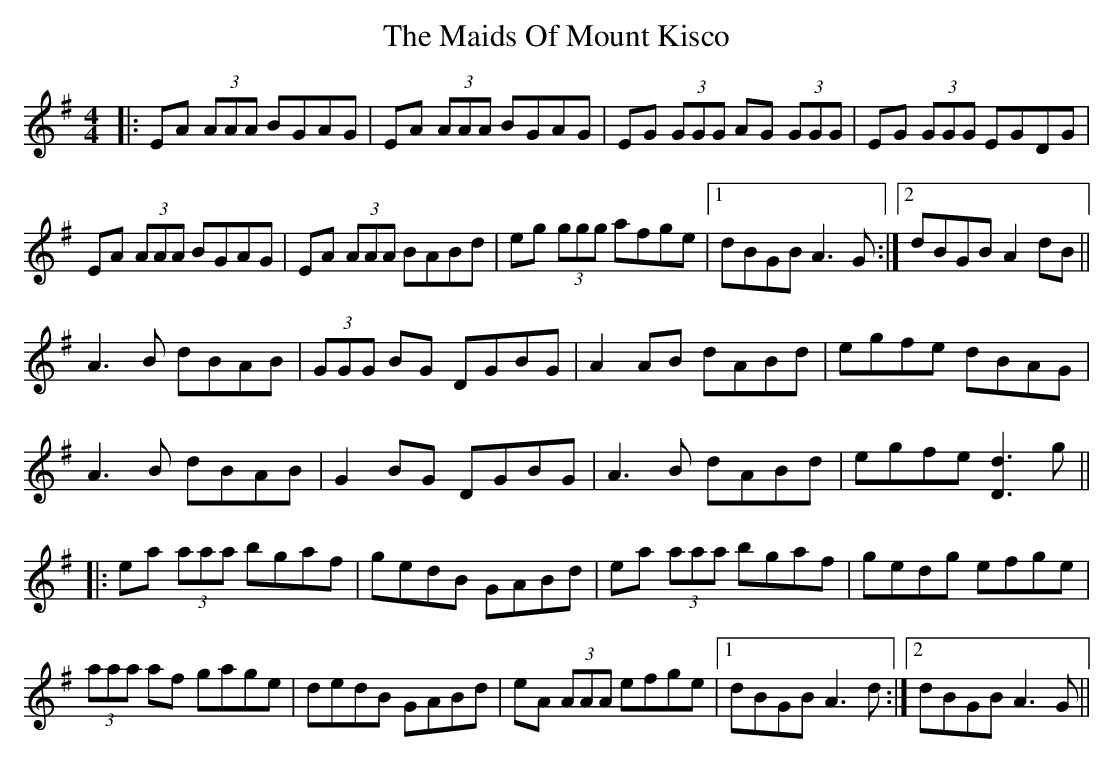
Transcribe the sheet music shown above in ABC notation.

X:1
T: The Maids Of Mount Kisco
M: 4/4
L: 1/8
K: Ador
|:EA (3AAA BGAG|EA (3AAA BGAG|EG (3GGG AG (3GGG|EG (3GGG EGDG|
EA (3AAA BGAG|EA (3AAA BABd|eg (3ggg afge|1 dBGB A3 G:|2 dBGB A2 dB||
A3B dBAB|(3GGG BG DGBG|A2 AB dABd|egfe dBAG|
A3B dBAB|G2BG DGBG|A3 B dABd|egfe [Dd]3 g||
|:ea (3aaa bgaf|gedB GABd|ea (3aaa bgaf|gedg efge|
(3aaa af gage|dedB GABd|eA (3AAA efge|1 dBGB A3 d:|2 dBGB A3G||
